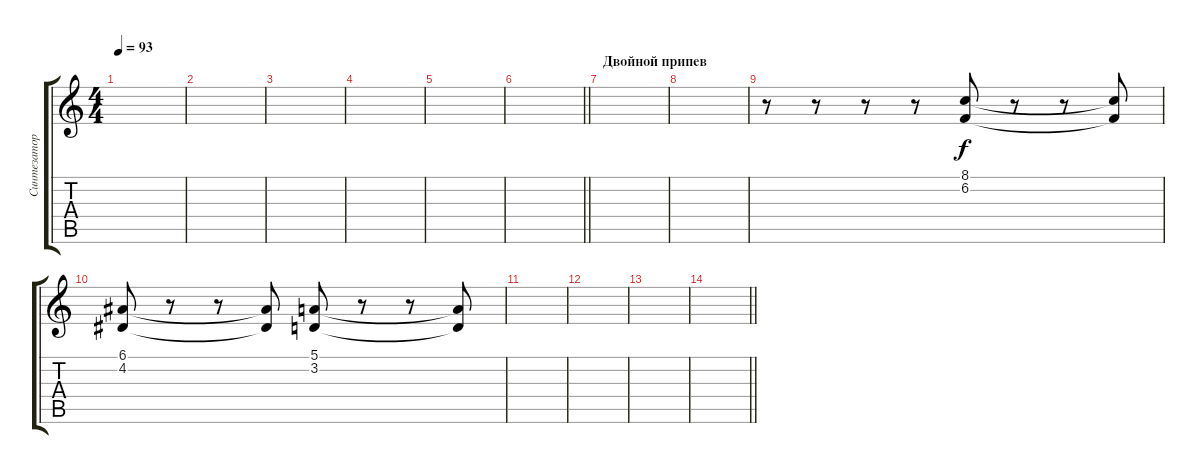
\track ("Синтезатор" "Синтезатор") {instrument fx5brightness}
\staff {score tabs}
\tuning (E4 B3 G3 D3 A2 E2) {hide}
\ts (4 4)
\tempo 93
\clef g2
\ks c
|
|
|
|
|
\barLineRight lightlight
|
\section ("" "Двойной припев")
|
|
r.8 r.8 r.8 r.8 (8.1 6.2).8 r.8 r.8 (8.1{t} 6.2{t}).8 |
(6.1 4.2).8 r.8 r.8 (6.1{t} 4.2{t}).8 (5.1 3.2).8 r.8 r.8 (5.1{t} 3.2{t}).8 |
|
|
|
\barLineRight lightlight
